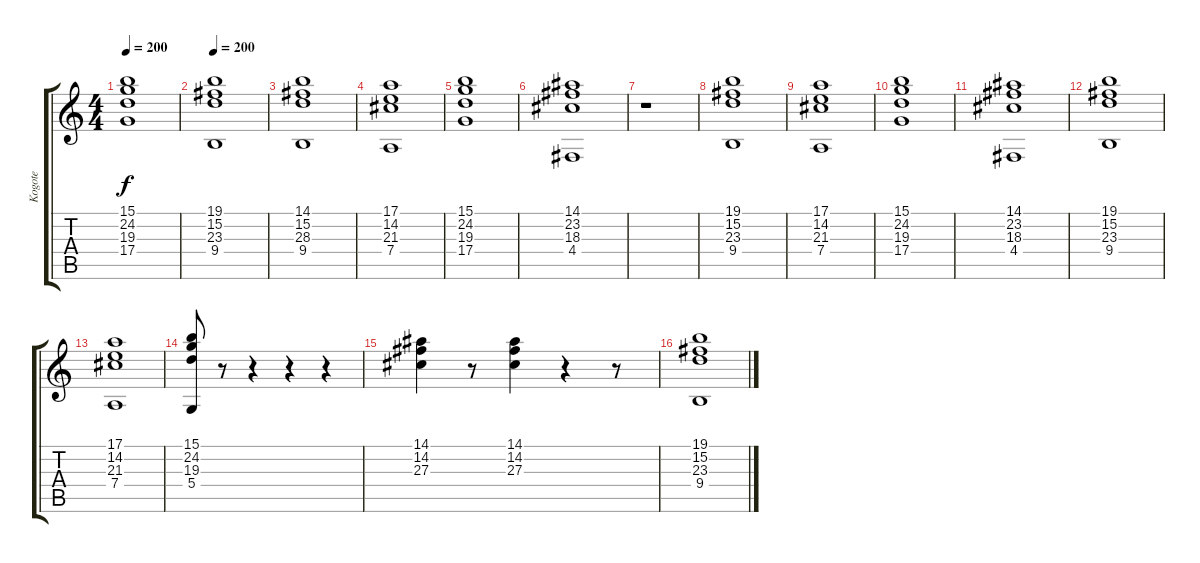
\track ("Kogote" "Kogote") {instrument drawbarorgan}
\staff {score tabs}
\tuning (E4 B3 G3 D3 A2 E2) {hide}
\ts (4 4)
\tempo 200
\clef g2
\ks c
(15.1 24.2 19.3 17.4).1{dy f} |
\tempo 200
(19.1 15.2 23.3 9.4).1 |
(14.1 15.2 28.3 9.4).1 |
(17.1 14.2 21.3 7.4).1 |
(15.1 24.2 19.3 17.4).1 |
(14.1 23.2 18.3 4.4).1 |
r.1 |
(19.1 15.2 23.3 9.4).1 |
(17.1 14.2 21.3 7.4).1 |
(15.1 24.2 19.3 17.4).1 |
(14.1 23.2 18.3 4.4).1 |
(19.1 15.2 23.3 9.4).1 |
(17.1 14.2 21.3 7.4).1 |
(15.1 24.2 19.3 5.4).8 r.8 r.4 r.4 r.4 |
(14.1 14.2 27.3).4 r.8 (14.1 14.2 27.3).4 r.4 r.8 |
(19.1 15.2 23.3 9.4).1
